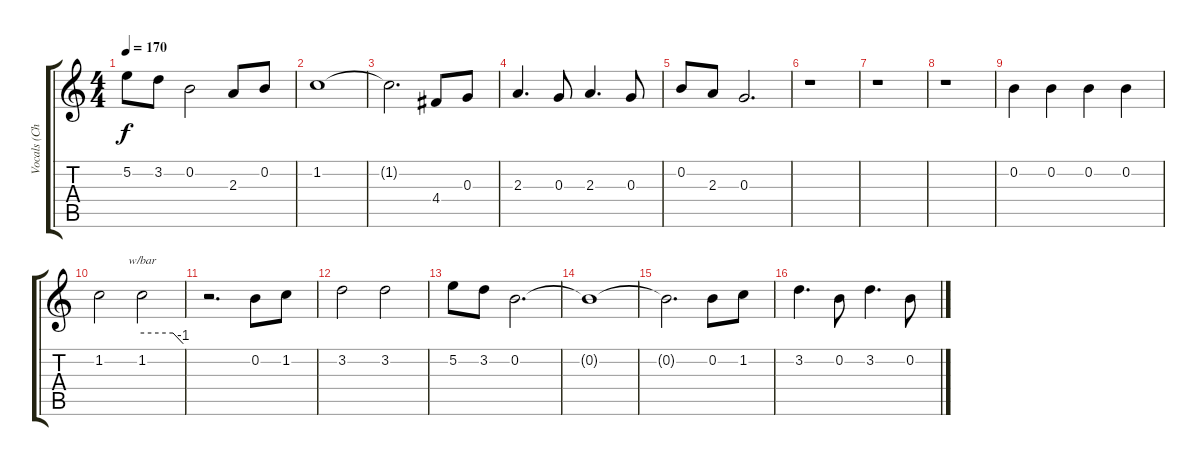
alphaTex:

\track ("Vocals (Chris Martin)" "Vocals (Ch") {instrument distortionguitar}
\staff {score tabs}
\tuning (E4 B3 G3 D3 A2 E2) {hide}
\ts (4 4)
\tempo 170
\clef g2
\ks c
5.2.8{dy f} 3.2.8 0.2.2 2.3.8 0.2.8 |
1.2.1 |
1.2{t}.2{d} 4.4.8 0.3.8 |
2.3.4{d} 0.3.8 2.3.4{d} 0.3.8 |
0.2.8 2.3.8 0.3.2{d} |
r.1 |
r.1 |
r.1 |
0.2.4 0.2.4 0.2.4 0.2.4 |
1.2.2 1.2.2{tbe (custom default 0 0 45 0 60 -4)} |
r.2{d} 0.2.8 1.2.8 |
3.2.2 3.2.2 |
5.2.8 3.2.8 0.2.2{d} |
0.2{t}.1 |
0.2{t}.2{d} 0.2.8 1.2.8 |
3.2.4{d} 0.2.8 3.2.4{d} 0.2.8
